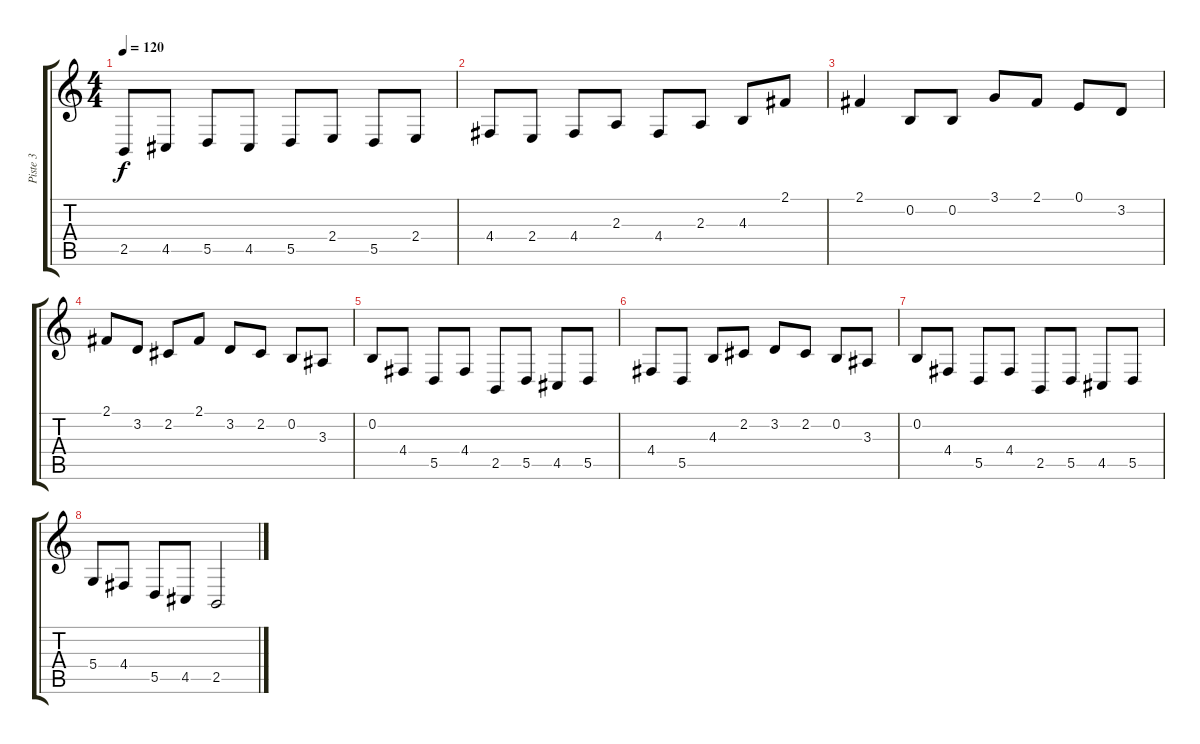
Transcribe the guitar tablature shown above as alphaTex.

\track ("Piste 3" "Piste 3") {instrument orchestralharp}
\staff {score tabs}
\tuning (E4 B3 G3 D3 A2 E2) {hide}
\ts (4 4)
\tempo 120
\clef g2
\ks c
2.5.8{dy f} 4.5.8 5.5.8 4.5.8 5.5.8 2.4.8 5.5.8 2.4.8 |
4.4.8 2.4.8 4.4.8 2.3.8 4.4.8 2.3.8 4.3.8 2.1.8 |
2.1.4 0.2.8 0.2.8 3.1.8 2.1.8 0.1.8 3.2.8 |
2.1.8 3.2.8 2.2.8 2.1.8 3.2.8 2.2.8 0.2.8 3.3.8 |
0.2.8 4.4.8 5.5.8 4.4.8 2.5.8 5.5.8 4.5.8 5.5.8 |
4.4.8 5.5.8 4.3.8 2.2.8 3.2.8 2.2.8 0.2.8 3.3.8 |
0.2.8 4.4.8 5.5.8 4.4.8 2.5.8 5.5.8 4.5.8 5.5.8 |
5.4.8 4.4.8 5.5.8 4.5.8 2.5.2
